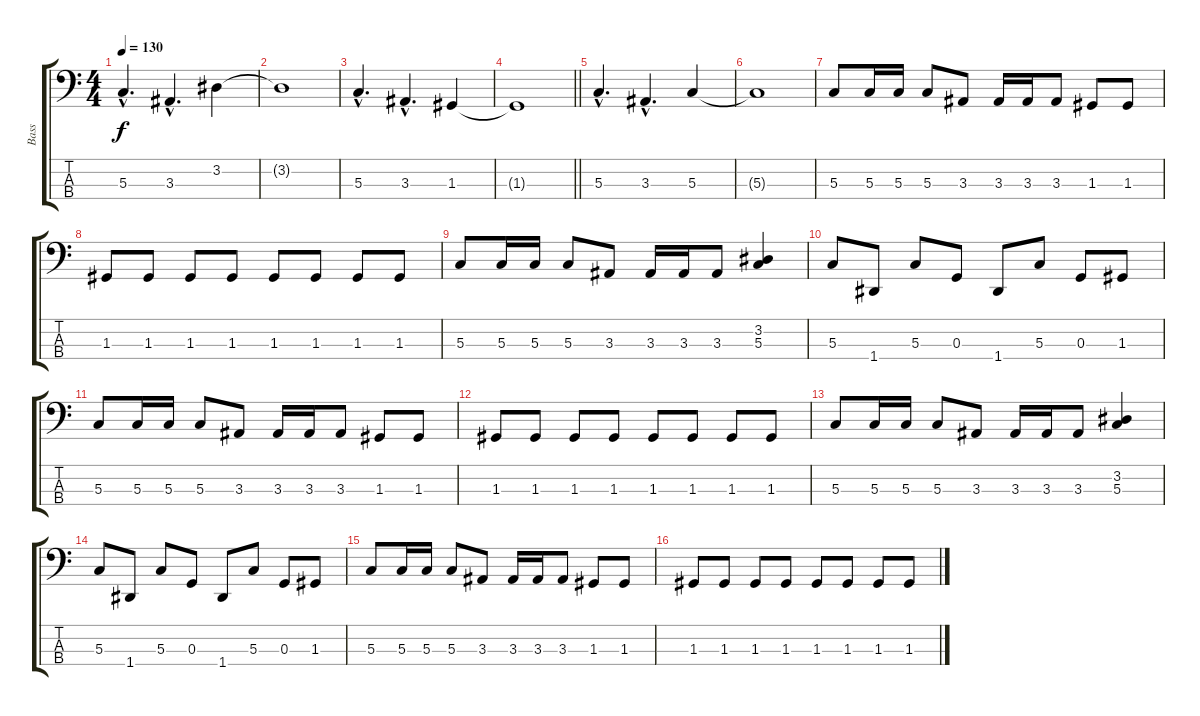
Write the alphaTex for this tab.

\track ("Bass" "Bass") {instrument electricbassfinger}
\staff {score tabs}
\tuning (F2 C2 G1 D1) {hide}
\ts (4 4)
\tempo 130
\clef f4
\ks c
5.3{hac}.4{d dy f} 3.3{hac}.4{d} 3.2.4 |
3.2{t}.1 |
5.3{hac}.4{d} 3.3{hac}.4{d} 1.3.4 |
\barLineRight lightlight
1.3{t}.1 |
5.3{hac}.4{d} 3.3{hac}.4{d} 5.3.4 |
5.3{t}.1 |
5.3.8 5.3.16 5.3.16 5.3.8 3.3.8 3.3.16 3.3.16 3.3.8 1.3.8 1.3.8 |
1.3.8 1.3.8 1.3.8 1.3.8 1.3.8 1.3.8 1.3.8 1.3.8 |
5.3.8 5.3.16 5.3.16 5.3.8 3.3.8 3.3.16 3.3.16 3.3.8 (3.2 5.3).4 |
5.3.8 1.4.8 5.3.8 0.3.8 1.4.8 5.3.8 0.3.8 1.3.8 |
5.3.8 5.3.16 5.3.16 5.3.8 3.3.8 3.3.16 3.3.16 3.3.8 1.3.8 1.3.8 |
1.3.8 1.3.8 1.3.8 1.3.8 1.3.8 1.3.8 1.3.8 1.3.8 |
5.3.8 5.3.16 5.3.16 5.3.8 3.3.8 3.3.16 3.3.16 3.3.8 (3.2 5.3).4 |
5.3.8 1.4.8 5.3.8 0.3.8 1.4.8 5.3.8 0.3.8 1.3.8 |
5.3.8 5.3.16 5.3.16 5.3.8 3.3.8 3.3.16 3.3.16 3.3.8 1.3.8 1.3.8 |
1.3.8 1.3.8 1.3.8 1.3.8 1.3.8 1.3.8 1.3.8 1.3.8
